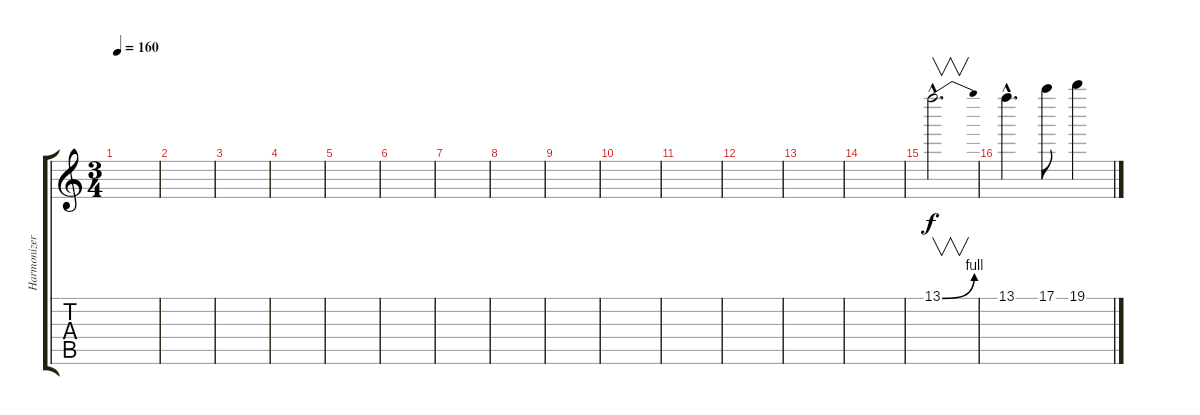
\track ("Harmonizer" "Harmonizer") {instrument overdrivenguitar}
\staff {score tabs}
\tuning (E5 B4 G4 D4 A3 E3) {hide}
\ts (3 4)
\tempo 160
\clef g2
\ks c
|
|
|
|
|
|
|
|
|
|
|
|
|
|
13.1{be (bend 0 0 60 4) hac}.2{v d} |
13.1{hac}.4{d} 17.1.8 19.1.4
